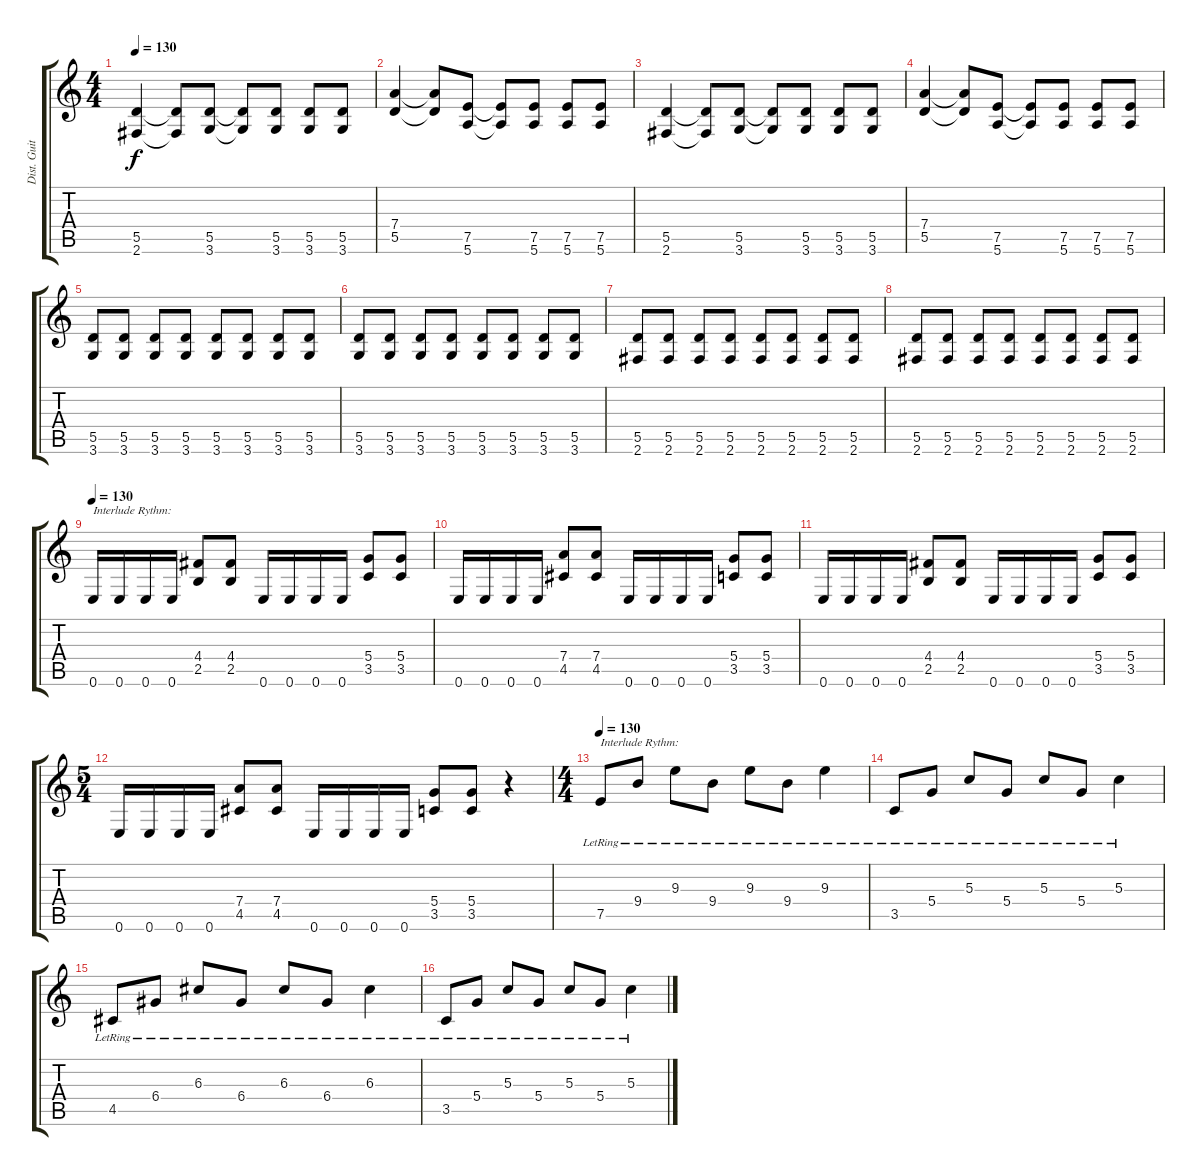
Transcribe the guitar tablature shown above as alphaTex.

\track ("Dist. Guitar 2" "Dist. Guit") {instrument distortionguitar}
\staff {score tabs}
\tuning (E4 B3 G3 D3 A2 E2) {hide}
\ts (4 4)
\tempo 130
\clef g2
\ks c
(5.5 2.6).4{dy f} (5.5{t} 2.6{t}).8 (5.5 3.6).8 (5.5{t} 3.6{t}).8 (5.5 3.6).8 (5.5 3.6).8 (5.5 3.6).8 |
(7.4 5.5).4 (7.4{t} 5.5{t}).8 (7.5 5.6).8 (7.5{t} 5.6{t}).8 (7.5 5.6).8 (7.5 5.6).8 (7.5 5.6).8 |
(5.5 2.6).4 (5.5{t} 2.6{t}).8 (5.5 3.6).8 (5.5{t} 3.6{t}).8 (5.5 3.6).8 (5.5 3.6).8 (5.5 3.6).8 |
(7.4 5.5).4 (7.4{t} 5.5{t}).8 (7.5 5.6).8 (7.5{t} 5.6{t}).8 (7.5 5.6).8 (7.5 5.6).8 (7.5 5.6).8 |
(5.5 3.6).8 (5.5 3.6).8 (5.5 3.6).8 (5.5 3.6).8 (5.5 3.6).8 (5.5 3.6).8 (5.5 3.6).8 (5.5 3.6).8 |
(5.5 3.6).8 (5.5 3.6).8 (5.5 3.6).8 (5.5 3.6).8 (5.5 3.6).8 (5.5 3.6).8 (5.5 3.6).8 (5.5 3.6).8 |
(5.5 2.6).8 (5.5 2.6).8 (5.5 2.6).8 (5.5 2.6).8 (5.5 2.6).8 (5.5 2.6).8 (5.5 2.6).8 (5.5 2.6).8 |
(5.5 2.6).8 (5.5 2.6).8 (5.5 2.6).8 (5.5 2.6).8 (5.5 2.6).8 (5.5 2.6).8 (5.5 2.6).8 (5.5 2.6).8 |
\tempo 130
0.6.16{txt "Interlude Rythm:"} 0.6.16 0.6.16 0.6.16 (4.4 2.5).8 (4.4 2.5).8 0.6.16 0.6.16 0.6.16 0.6.16 (5.4 3.5).8 (5.4 3.5).8 |
0.6.16 0.6.16 0.6.16 0.6.16 (7.4 4.5).8 (7.4 4.5).8 0.6.16 0.6.16 0.6.16 0.6.16 (5.4 3.5).8 (5.4 3.5).8 |
0.6.16 0.6.16 0.6.16 0.6.16 (4.4 2.5).8 (4.4 2.5).8 0.6.16 0.6.16 0.6.16 0.6.16 (5.4 3.5).8 (5.4 3.5).8 |
\ts (5 4)
0.6.16 0.6.16 0.6.16 0.6.16 (7.4 4.5).8 (7.4 4.5).8 0.6.16 0.6.16 0.6.16 0.6.16 (5.4 3.5).8 (5.4 3.5).8 r.4 |
\ts (4 4)
\tempo 130
7.5{lr}.8{txt "Interlude Rythm:" volume 10 instrument electricguitarjazz} 9.4{lr}.8 9.3{lr}.8 9.4{lr}.8 9.3{lr}.8 9.4{lr}.8 9.3{lr}.4 |
3.5{lr}.8 5.4{lr}.8 5.3{lr}.8 5.4{lr}.8 5.3{lr}.8 5.4{lr}.8 5.3{lr}.4 |
4.5{lr}.8 6.4{lr}.8 6.3{lr}.8 6.4{lr}.8 6.3{lr}.8 6.4{lr}.8 6.3{lr}.4 |
3.5{lr}.8 5.4{lr}.8 5.3{lr}.8 5.4{lr}.8 5.3{lr}.8 5.4{lr}.8 5.3{lr}.4
